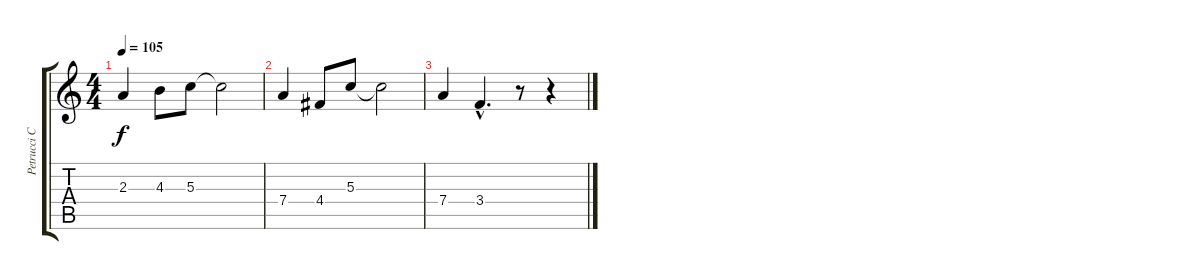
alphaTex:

\track ("Petrucci Clean" "Petrucci C") {instrument acousticguitarsteel}
\staff {score tabs}
\tuning (E4 B3 G3 D3 A2 E2) {hide}
\ts (4 4)
\tempo 105
\clef g2
\ks c
2.3.4{dy f} 4.3.8 5.3.8 5.3{t}.2 |
7.4.4 4.4.8 5.3.8 5.3{t}.2 |
7.4.4 3.4{hac}.4{d} r.8 r.4
